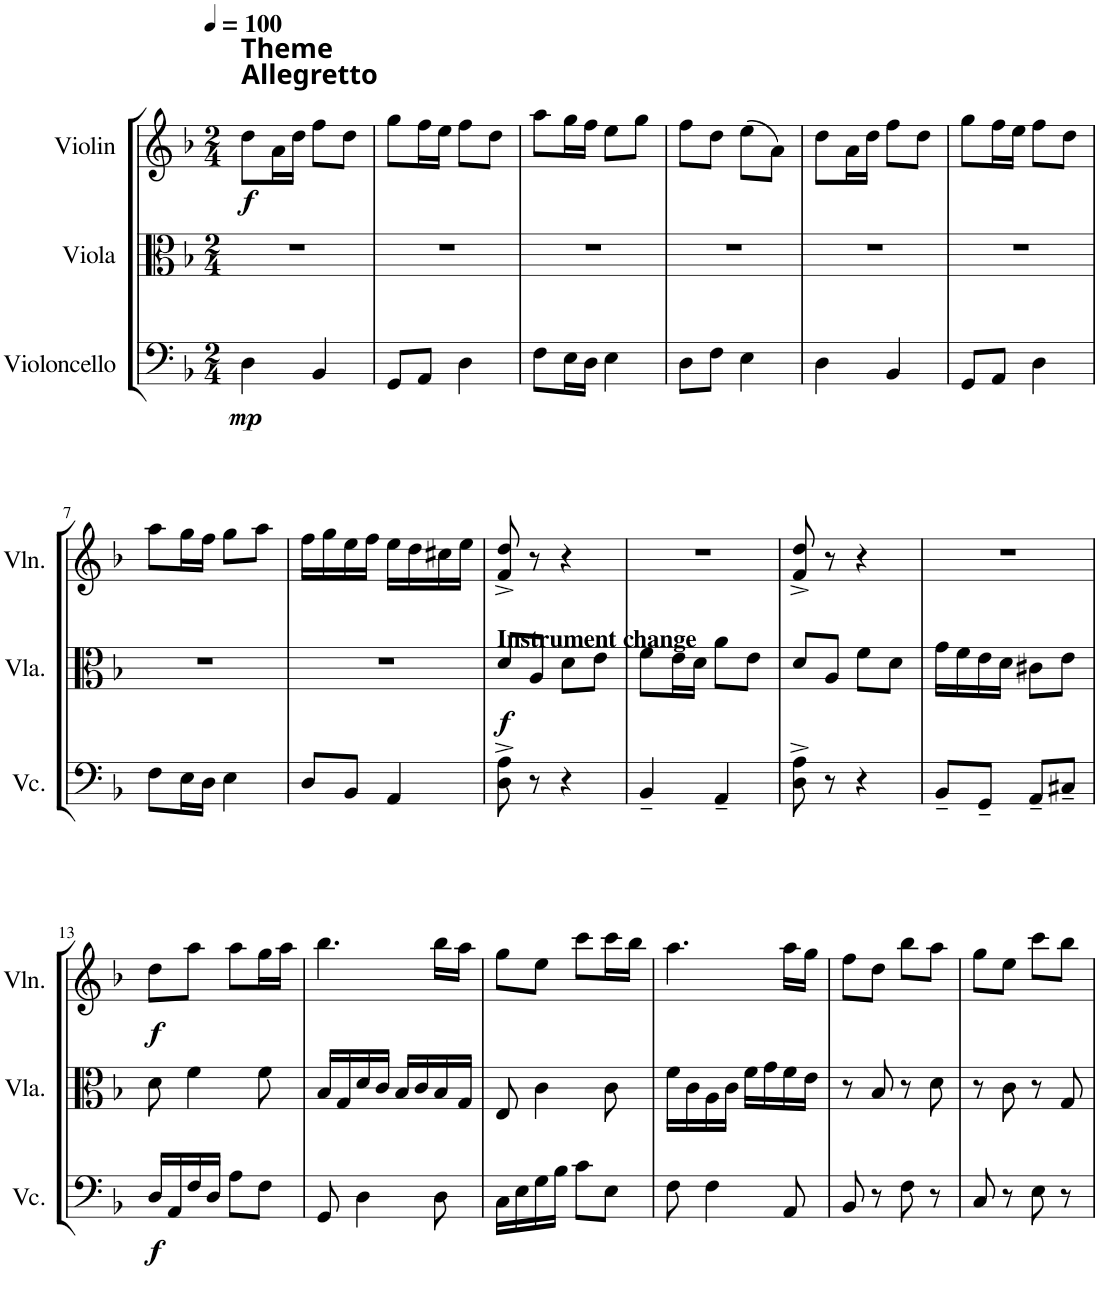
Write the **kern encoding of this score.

**kern	**dynam	**kern	**dynam	**kern	**dynam
*part3	*part3	*part2	*part2	*part1	*part1
*staff3	*staff3	*staff2	*staff2	*staff1	*staff1
*I"Violoncello	*	*I"Viola	*	*I"Violin	*
*I'Vc.	*	*I'Vla.	*	*I'Vln.	*
*clefF4	*	*clefC3	*	*clefG2	*
*k[b-]	*	*k[b-]	*	*k[b-]	*
*d:	*	*d:	*	*d:	*
*M2/4	*	*M2/4	*	*M2/4	*
*MM100	*	*MM100	*	*MM100	*
=1	=1	=1	=1	=1	=1
!	!	!	!	!LO:TX:a:B:t=Allegretto	!
!	!	!	!	!LO:TX:a:B:t=Theme	!
!	!LO:DY:b	!	!	!	!LO:DY:b
4D\	mp	2r	.	8dd\L	f
.	.	.	.	16a\L	.
.	.	.	.	16dd\JJ	.
4BB-/	.	.	.	8ff\L	.
.	.	.	.	8dd\J	.
=2	=2	=2	=2	=2	=2
8GG/L	.	2r	.	8gg\L	.
8AA/J	.	.	.	16ff\L	.
.	.	.	.	16ee\JJ	.
4D\	.	.	.	8ff\L	.
.	.	.	.	8dd\J	.
=3	=3	=3	=3	=3	=3
8F\L	.	2r	.	8aa\L	.
16E\L	.	.	.	16gg\L	.
16D\JJ	.	.	.	16ff\JJ	.
4E\	.	.	.	8ee\L	.
.	.	.	.	8gg\J	.
=4	=4	=4	=4	=4	=4
8D\L	.	2r	.	8ff\L	.
8F\J	.	.	.	8dd\J	.
4E\	.	.	.	(8ee\L	.
.	.	.	.	8a\J)	.
=5	=5	=5	=5	=5	=5
4D\	.	2r	.	8dd\L	.
.	.	.	.	16a\L	.
.	.	.	.	16dd\JJ	.
4BB-/	.	.	.	8ff\L	.
.	.	.	.	8dd\J	.
=6	=6	=6	=6	=6	=6
8GG/L	.	2r	.	8gg\L	.
8AA/J	.	.	.	16ff\L	.
.	.	.	.	16ee\JJ	.
4D\	.	.	.	8ff\L	.
.	.	.	.	8dd\J	.
!!LO:LB:g=z
=7	=7	=7	=7	=7	=7
8F\L	.	2r	.	8aa\L	.
16E\L	.	.	.	16gg\L	.
16D\JJ	.	.	.	16ff\JJ	.
4E\	.	.	.	8gg\L	.
.	.	.	.	8aa\J	.
=8	=8	=8	=8	=8	=8
8D/L	.	2r	.	16ff\LL	.
.	.	.	.	16gg\	.
8BB-/J	.	.	.	16ee\	.
.	.	.	.	16ff\JJ	.
4AA/	.	.	.	16ee\LL	.
.	.	.	.	16dd\	.
.	.	.	.	16cc#X\	.
.	.	.	.	16ee\JJ	.
=9	=9	=9	=9	=9	=9
!	!	!LO:TX:a:B:t=Instrument change	!	!	!
!	!	!	!LO:DY:b	!	!
8D\^ 8A\^	.	8d/L	f	8f/^ 8dd/^	.
8r	.	8A/J	.	8r	.
4r	.	8d\L	.	4r	.
.	.	8e\J	.	.	.
=10	=10	=10	=10	=10	=10
4BB-~/	.	8f\L	.	2r	.
.	.	16e\L	.	.	.
.	.	16d\JJ	.	.	.
4AA~/	.	8a\L	.	.	.
.	.	8e\J	.	.	.
=11	=11	=11	=11	=11	=11
8D\^ 8A\^	.	8d/L	.	8f/^ 8dd/^	.
8r	.	8A/J	.	8r	.
4r	.	8f\L	.	4r	.
.	.	8d\J	.	.	.
=12	=12	=12	=12	=12	=12
8BB-~/L	.	16g\LL	.	2r	.
.	.	16f\	.	.	.
8GG~/J	.	16e\	.	.	.
.	.	16d\JJ	.	.	.
8AA~/L	.	8c#X\L	.	.	.
8C#X~/J	.	8e\J	.	.	.
!!LO:LB:g=z
=13	=13	=13	=13	=13	=13
!	!LO:DY:b	!	!	!	!LO:DY:b
16D/LL	f	8d\	.	8dd\L	f
16AA/	.	.	.	.	.
16F/	.	4f\	.	8aa\J	.
16D/JJ	.	.	.	.	.
8A\L	.	.	.	8aa\L	.
8F\J	.	8f\	.	16gg\L	.
.	.	.	.	16aa\JJ	.
=14	=14	=14	=14	=14	=14
8GG/	.	16B-/LL	.	4.bb-\	.
.	.	16G/	.	.	.
4D\	.	16d/	.	.	.
.	.	16c/JJ	.	.	.
.	.	16B-/LL	.	.	.
.	.	16c/	.	.	.
8D\	.	16B-/	.	16bb-\LL	.
.	.	16G/JJ	.	16aa\JJ	.
=15	=15	=15	=15	=15	=15
16C\LL	.	8E/	.	8gg\L	.
16E\	.	.	.	.	.
16G\	.	4c\	.	8ee\J	.
16B-\JJ	.	.	.	.	.
8c\L	.	.	.	8ccc\L	.
8E\J	.	8c\	.	16ccc\L	.
.	.	.	.	16bb-\JJ	.
=16	=16	=16	=16	=16	=16
8F\	.	16f\LL	.	4.aa\	.
.	.	16c\	.	.	.
4F\	.	16A\	.	.	.
.	.	16c\JJ	.	.	.
.	.	16f\LL	.	.	.
.	.	16g\	.	.	.
8AA/	.	16f\	.	16aa\LL	.
.	.	16e\JJ	.	16gg\JJ	.
=17	=17	=17	=17	=17	=17
8BB-/	.	8r	.	8ff\L	.
8r	.	8B-/	.	8dd\J	.
8F\	.	8r	.	8bb-\L	.
8r	.	8d\	.	8aa\J	.
=18	=18	=18	=18	=18	=18
8C/	.	8r	.	8gg\L	.
8r	.	8c\	.	8ee\J	.
8E\	.	8r	.	8ccc\L	.
8r	.	8G/	.	8bb-\J	.
=	=	=	=	=	=
*-	*-	*-	*-	*-	*-
